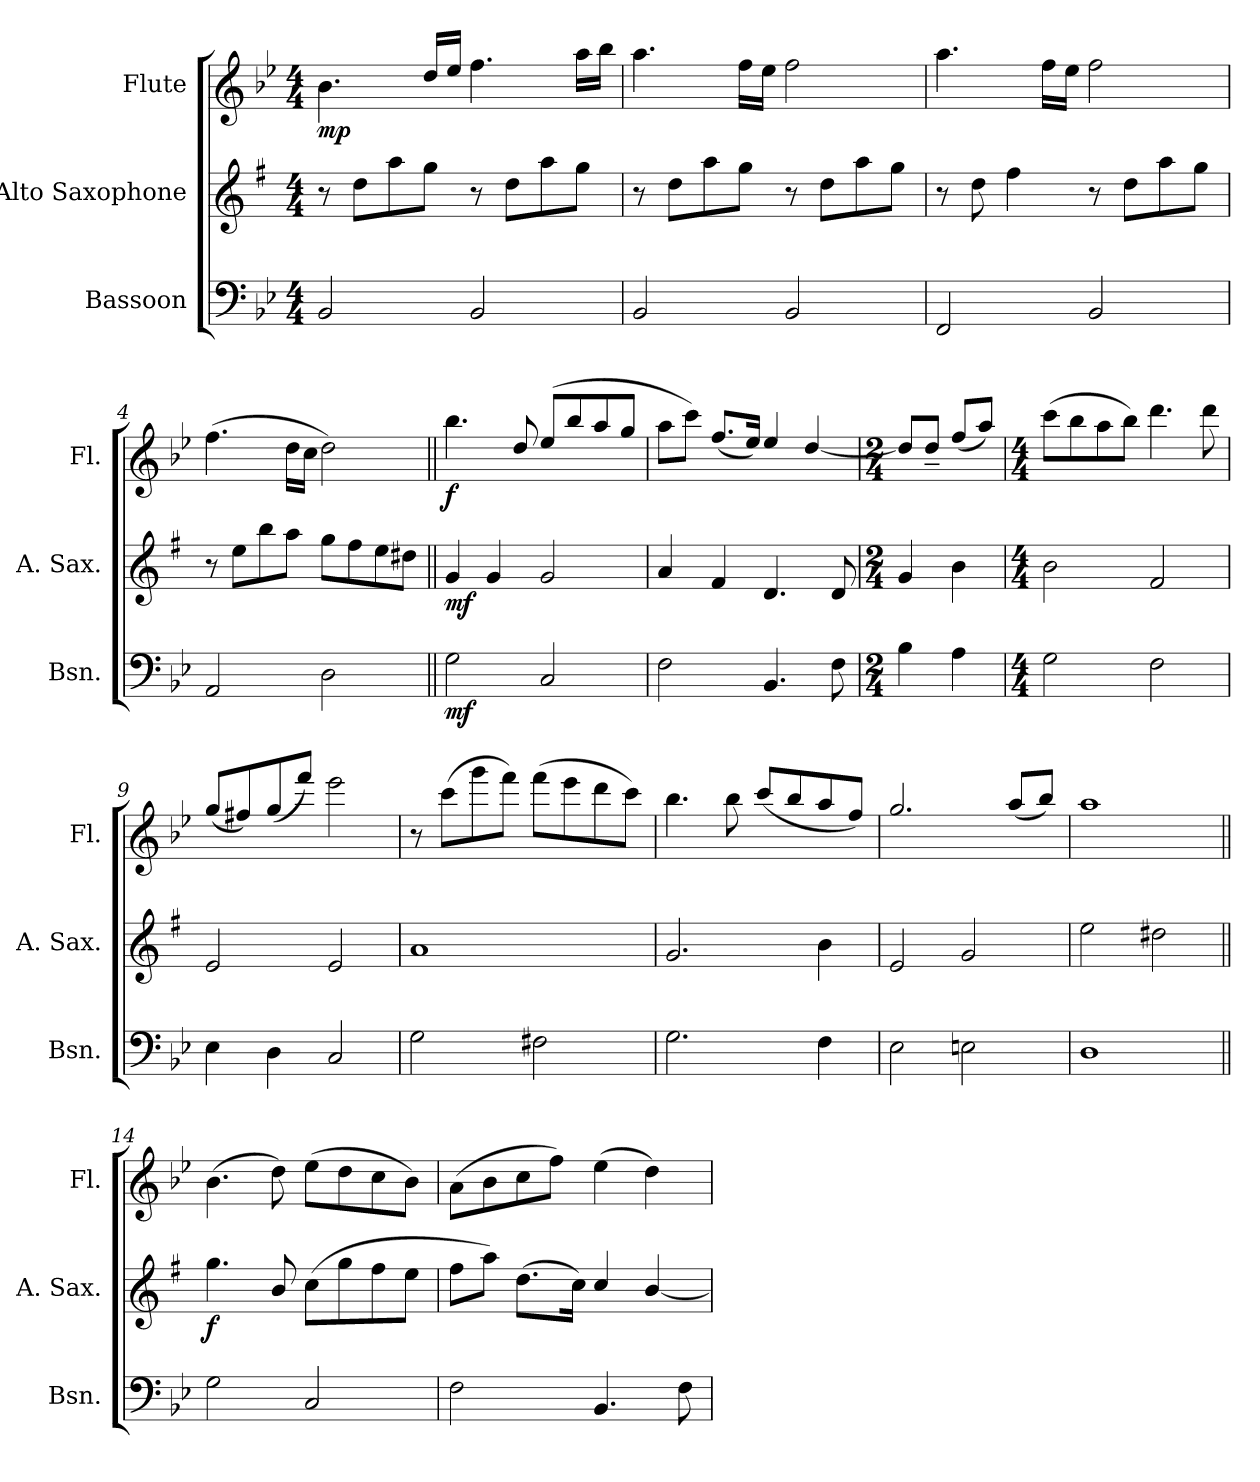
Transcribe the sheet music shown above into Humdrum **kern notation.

**kern	**dynam	**kern	**dynam	**kern	**dynam
*part3	*part3	*part2	*part2	*part1	*part1
*staff3	*staff3	*staff2	*staff2	*staff1	*staff1
*I"Bassoon	*	*I"Alto Saxophone	*	*I"Flute	*
*I'Bsn.	*	*I'A. Sax.	*	*I'Fl.	*
*clefF4	*	*clefG2	*	*clefG2	*
*	*	*ITrd5c9	*	*	*
*k[b-e-]	*	*k[b-e-]	*	*k[b-e-]	*
*M4/4	*	*M4/4	*	*M4/4	*
*MM66	*	*MM66	*	*MM66	*
=1	=1	=1	=1	=1	=1
!	!	!	!	!	!LO:DY:b
2BB-/	.	8r	.	4.b-\	mp
.	.	8f\L	.	.	.
.	.	8cc\	.	.	.
.	.	8b-\J	.	16dd/LL	.
.	.	.	.	16ee-/JJ	.
2BB-/	.	8r	.	4.ff\	.
.	.	8f\L	.	.	.
.	.	8cc\	.	.	.
.	.	8b-\J	.	16aa\LL	.
.	.	.	.	16bb-\JJ	.
=2	=2	=2	=2	=2	=2
2BB-/	.	8r	.	4.aa\	.
.	.	8f\L	.	.	.
.	.	8cc\	.	.	.
.	.	8b-\J	.	16ff\LL	.
.	.	.	.	16ee-\JJ	.
2BB-/	.	8r	.	2ff\	.
.	.	8f\L	.	.	.
.	.	8cc\	.	.	.
.	.	8b-\J	.	.	.
=3	=3	=3	=3	=3	=3
2FF/	.	8r	.	4.aa\	.
.	.	8f\	.	.	.
.	.	4a\	.	.	.
.	.	.	.	16ff\LL	.
.	.	.	.	16ee-\JJ	.
2BB-/	.	8r	.	2ff\	.
.	.	8f\L	.	.	.
.	.	8cc\	.	.	.
.	.	8b-\J	.	.	.
=4	=4	=4	=4	=4	=4
2AA/	.	8r	.	(>4.ff\	.
.	.	8g\L	.	.	.
.	.	8dd\	.	.	.
.	.	8cc\J	.	16dd\LL	.
.	.	.	.	16cc\JJ	.
2D\	.	8b-\L	.	2dd\)	.
.	.	8a\	.	.	.
.	.	8g\	.	.	.
.	.	8f#X\J	.	.	.
!!LO:LB:g=z
=5||	=5||	=5||	=5||	=5||	=5||
!	!LO:DY:b	!	!LO:DY:b	!	!LO:DY:b
2G\	mf	4B-/	mf	4.bb-\	f
.	.	4B-/	.	.	.
.	.	.	.	8dd/	.
2C/	.	2B-/	.	(<8ee-/L	.
.	.	.	.	8bb-/	.
.	.	.	.	8aa/	.
.	.	.	.	8gg/J	.
=6	=6	=6	=6	=6	=6
2F\	.	4c/	.	8aa\L	.
.	.	.	.	8ccc\J)	.
.	.	4A/	.	(<8.ff/L	.
.	.	.	.	16ee-/Jk)	.
4.BB-/	.	4.F/	.	4ee-/	.
.	.	.	.	[4dd/	.
8F\	.	8F/	.	.	.
=7	=7	=7	=7	=7	=7
*M2/4	*	*M2/4	*	*M2/4	*
4B-\	.	4B-/	.	8dd/L]	.
.	.	.	.	8dd~/J	.
4A\	.	4d\	.	(<8ff/L	.
.	.	.	.	8aa/J)	.
=8	=8	=8	=8	=8	=8
*M4/4	*	*M4/4	*	*M4/4	*
2G\	.	2d\	.	(>8ccc\L	.
.	.	.	.	8bb-\	.
.	.	.	.	8aa\	.
.	.	.	.	8bb-\J)	.
2F\	.	2A/	.	4.ddd\	.
.	.	.	.	8ddd\	.
=9	=9	=9	=9	=9	=9
4E-\	.	2G/	.	(<8gg/L	.
.	.	.	.	8ff#X/)	.
4D\	.	.	.	(<8gg/	.
.	.	.	.	8fff/J)	.
2C/	.	2G/	.	2eee-\	.
!!LO:LB:g=z
=10	=10	=10	=10	=10	=10
2G\	.	1c	.	8r	.
.	.	.	.	(>8ccc\L	.
.	.	.	.	8ggg\	.
.	.	.	.	8fff\J)	.
2F#X\	.	.	.	(>8fff\L	.
.	.	.	.	8eee-\	.
.	.	.	.	8ddd\	.
.	.	.	.	8ccc\J)	.
=11	=11	=11	=11	=11	=11
2.G\	.	2.B-/	.	4.bb-\	.
.	.	.	.	8bb-\	.
.	.	.	.	(<8ccc/L	.
.	.	.	.	8bb-/	.
4F\	.	4d\	.	8aa/	.
.	.	.	.	8ff/J)	.
=12	=12	=12	=12	=12	=12
2E-\	.	2G/	.	2.gg/	.
2En\	.	2B-/	.	.	.
.	.	.	.	(<8aa/L	.
.	.	.	.	8bb-/J)	.
=13	=13	=13	=13	=13	=13
1D	.	2g\	.	1aa	.
.	.	2f#X\	.	.	.
=14||	=14||	=14||	=14||	=14||	=14||
!	!	!	!LO:DY:b	!	!
2G\	.	4.b-\	f	(>4.b-\	.
.	.	8d/	.	8dd\)	.
2C/	.	(>8e-\L	.	(>8ee-\L	.
.	.	8b-\	.	8dd\	.
.	.	8a\	.	8cc\	.
.	.	8g\J	.	8b-\J)	.
=15	=15	=15	=15	=15	=15
2F\	.	8a\L	.	(>8a\L	.
.	.	8cc\J)	.	8b-\	.
.	.	(>8.f\L	.	8cc\	.
.	.	.	.	8ff\J)	.
.	.	16e-\Jk)	.	.	.
4.BB-/	.	4e-/	.	(>4ee-\	.
.	.	[4d/	.	4dd\)	.
8F\	.	.	.	.	.
=	=	=	=	=	=
*-	*-	*-	*-	*-	*-
